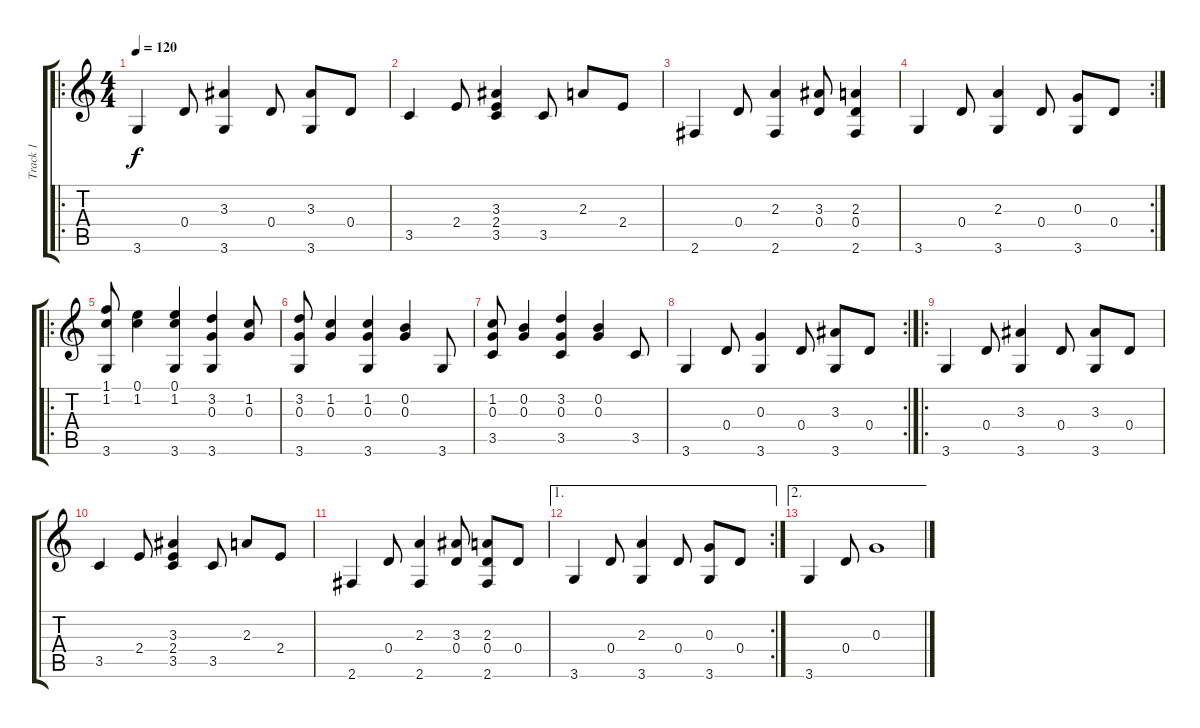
\track ("Track 1" "Track 1") {instrument acousticguitarnylon}
\staff {score tabs}
\tuning (E4 B3 G3 D3 A2 E2) {hide}
\ro
\ts (4 4)
\tempo 120
\clef g2
\ks c
3.6.4{dy f instrument acousticguitarnylon} 0.4.8 (3.3 3.6).4 0.4.8 (3.3 3.6).8 0.4.8 |
3.5.4 2.4.8 (3.3 2.4 3.5).4 3.5.8 2.3.8 2.4.8 |
2.6.4 0.4.8 (2.3 2.6).4 (3.3 0.4).8 (2.3 0.4 2.6).4 |
\rc 2
3.6.4 0.4.8 (2.3 3.6).4 0.4.8 (0.3 3.6).8 0.4.8 |
\ro
(1.1 1.2 3.6).8 (0.1 1.2).4 (0.1 1.2 3.6).4 (3.2 0.3 3.6).4 (1.2 0.3).8 |
(3.2 0.3 3.6).8 (1.2 0.3).4 (1.2 0.3 3.6).4 (0.2 0.3).4 3.6.8 |
(1.2 0.3 3.5).8 (0.2 0.3).4 (3.2 0.3 3.5).4 (0.2 0.3).4 3.5.8 |
\rc 2
3.6.4 0.4.8 (0.3 3.6).4 0.4.8 (3.3 3.6).8 0.4.8 |
\ro
3.6.4 0.4.8 (3.3 3.6).4 0.4.8 (3.3 3.6).8 0.4.8 |
3.5.4 2.4.8 (3.3 2.4 3.5).4 3.5.8 2.3.8 2.4.8 |
2.6.4 0.4.8 (2.3 2.6).4 (3.3 0.4).8 (2.3 0.4 2.6).8 0.4.8 |
\ae 1
\rc 2
3.6.4 0.4.8 (2.3 3.6).4 0.4.8 (0.3 3.6).8 0.4.8 |
\ae 2
3.6.4 0.4.8 0.3.1
